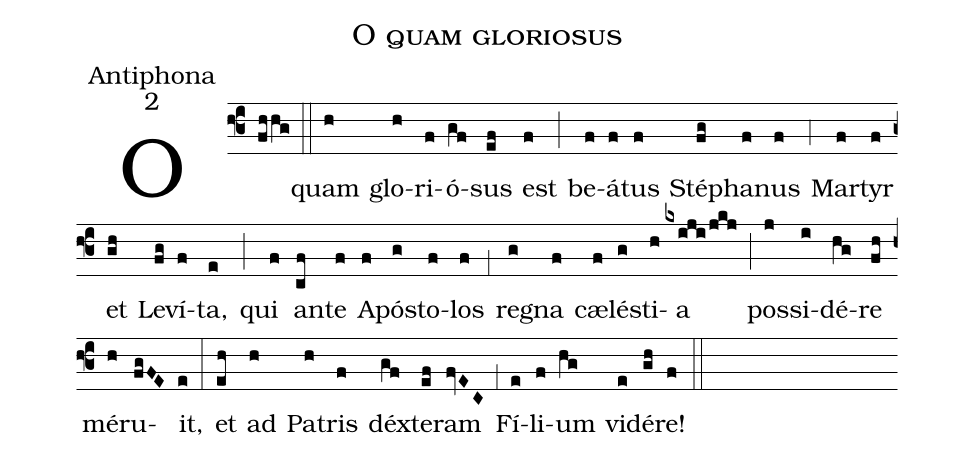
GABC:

name:O quam gloriosus;
office-part:Antiphona;
mode:2;
%%
(f3) O(fhhg) (::)
quam(h) glo(h)ri(f)ó(gf)sus(ef) est(f) (;) be(f)á(f)tus(f) Sté(fg)pha(f)nus(f) (,4) Mar(f)tyr(f) et(gh) Le(fg)ví(f)ta,(e) (;) qui(f) an(cf)te(f) A(f)pó(g)sto(f)los(f) (,1) re(g)gna(f) cæ(f)lé(g)sti(h)a(kxiji/jkj) (;) pos(j)si(i)dé(hg)re(fh) mé(h)ru(fgFE)it,(e) (:)
et(eh) ad(h) Pa(h)tris(f) déx(gf)te(ef)ram(fvEC) (,1) Fí(e)li(f)um(hg) vi(e)dé(gh)re!(f) (::)
